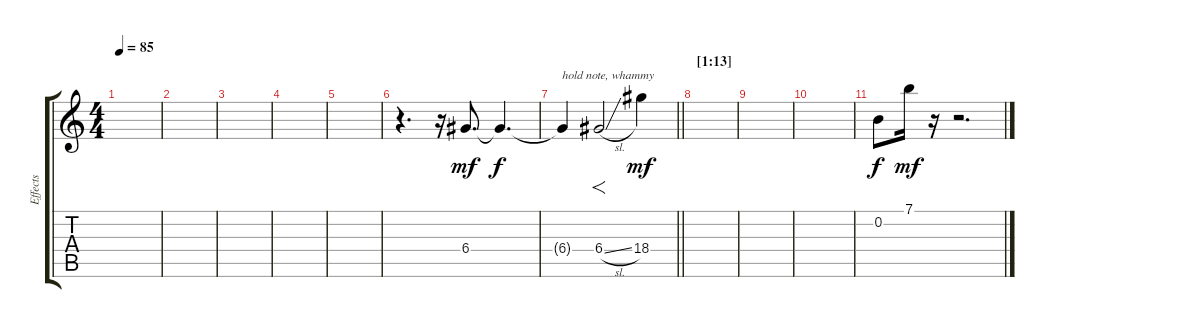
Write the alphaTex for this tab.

\track ("Effects" "Effects") {instrument overdrivenguitar}
\staff {score tabs}
\tuning (E4 B3 G3 D3 A2 E2) {hide}
\ts (4 4)
\tempo 85
\clef g2
\ks c
|
|
|
|
|
r.4{d volume 10 instrument electricguitarjazz} r.16 6.4.8{d dy mf} 6.4{t}.4{d dy f} |
\barLineRight lightlight
6.4{t}.4{txt "hold note, whammy"} 6.4{sl}.2{f} 18.4.4{dy mf} |
\section ("" "[1:13]")
|
|
|
0.2.8{dy f instrument overdrivenguitar} 7.1.16{dy mf} r.16 r.2{d}
